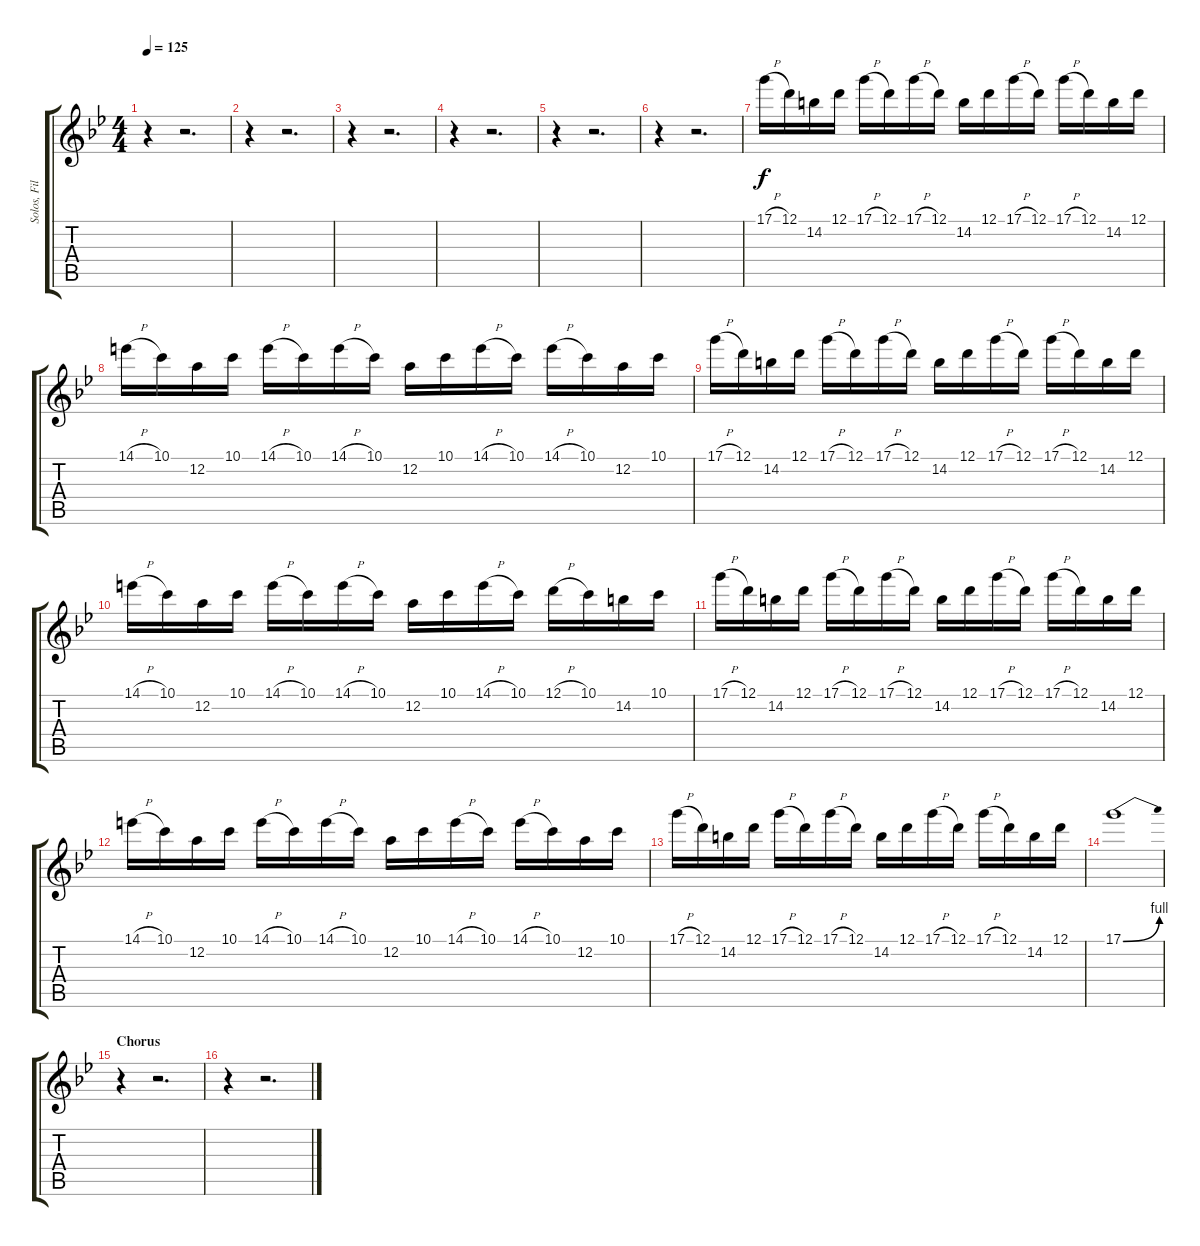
\track ("Solos, Fills and Harmony 3" "Solos, Fil") {instrument distortionguitar}
\staff {score tabs}
\tuning (D4 A3 F3 C3 G2 C2) {hide}
\ts (4 4)
\tempo 125
\clef g2
\ks bb
r.4{dy f} r.2{d} |
r.4 r.2{d} |
r.4 r.2{d} |
r.4 r.2{d} |
r.4 r.2{d} |
r.4 r.2{d} |
17.1{h}.16 12.1.16 14.2.16 12.1.16 17.1{h}.16 12.1.16 17.1{h}.16 12.1.16 14.2.16 12.1.16 17.1{h}.16 12.1.16 17.1{h}.16 12.1.16 14.2.16 12.1.16 |
14.1{h}.16 10.1.16 12.2.16 10.1.16 14.1{h}.16 10.1.16 14.1{h}.16 10.1.16 12.2.16 10.1.16 14.1{h}.16 10.1.16 14.1{h}.16 10.1.16 12.2.16 10.1.16 |
17.1{h}.16 12.1.16 14.2.16 12.1.16 17.1{h}.16 12.1.16 17.1{h}.16 12.1.16 14.2.16 12.1.16 17.1{h}.16 12.1.16 17.1{h}.16 12.1.16 14.2.16 12.1.16 |
14.1{h}.16 10.1.16 12.2.16 10.1.16 14.1{h}.16 10.1.16 14.1{h}.16 10.1.16 12.2.16 10.1.16 14.1{h}.16 10.1.16 12.1{h}.16 10.1.16 14.2.16 10.1.16 |
17.1{h}.16 12.1.16 14.2.16 12.1.16 17.1{h}.16 12.1.16 17.1{h}.16 12.1.16 14.2.16 12.1.16 17.1{h}.16 12.1.16 17.1{h}.16 12.1.16 14.2.16 12.1.16 |
14.1{h}.16 10.1.16 12.2.16 10.1.16 14.1{h}.16 10.1.16 14.1{h}.16 10.1.16 12.2.16 10.1.16 14.1{h}.16 10.1.16 14.1{h}.16 10.1.16 12.2.16 10.1.16 |
17.1{h}.16 12.1.16 14.2.16 12.1.16 17.1{h}.16 12.1.16 17.1{h}.16 12.1.16 14.2.16 12.1.16 17.1{h}.16 12.1.16 17.1{h}.16 12.1.16 14.2.16 12.1.16 |
17.1{be (bend 0 0 60 4)}.1 |
\section ("" "Chorus")
r.4 r.2{d} |
r.4 r.2{d}
